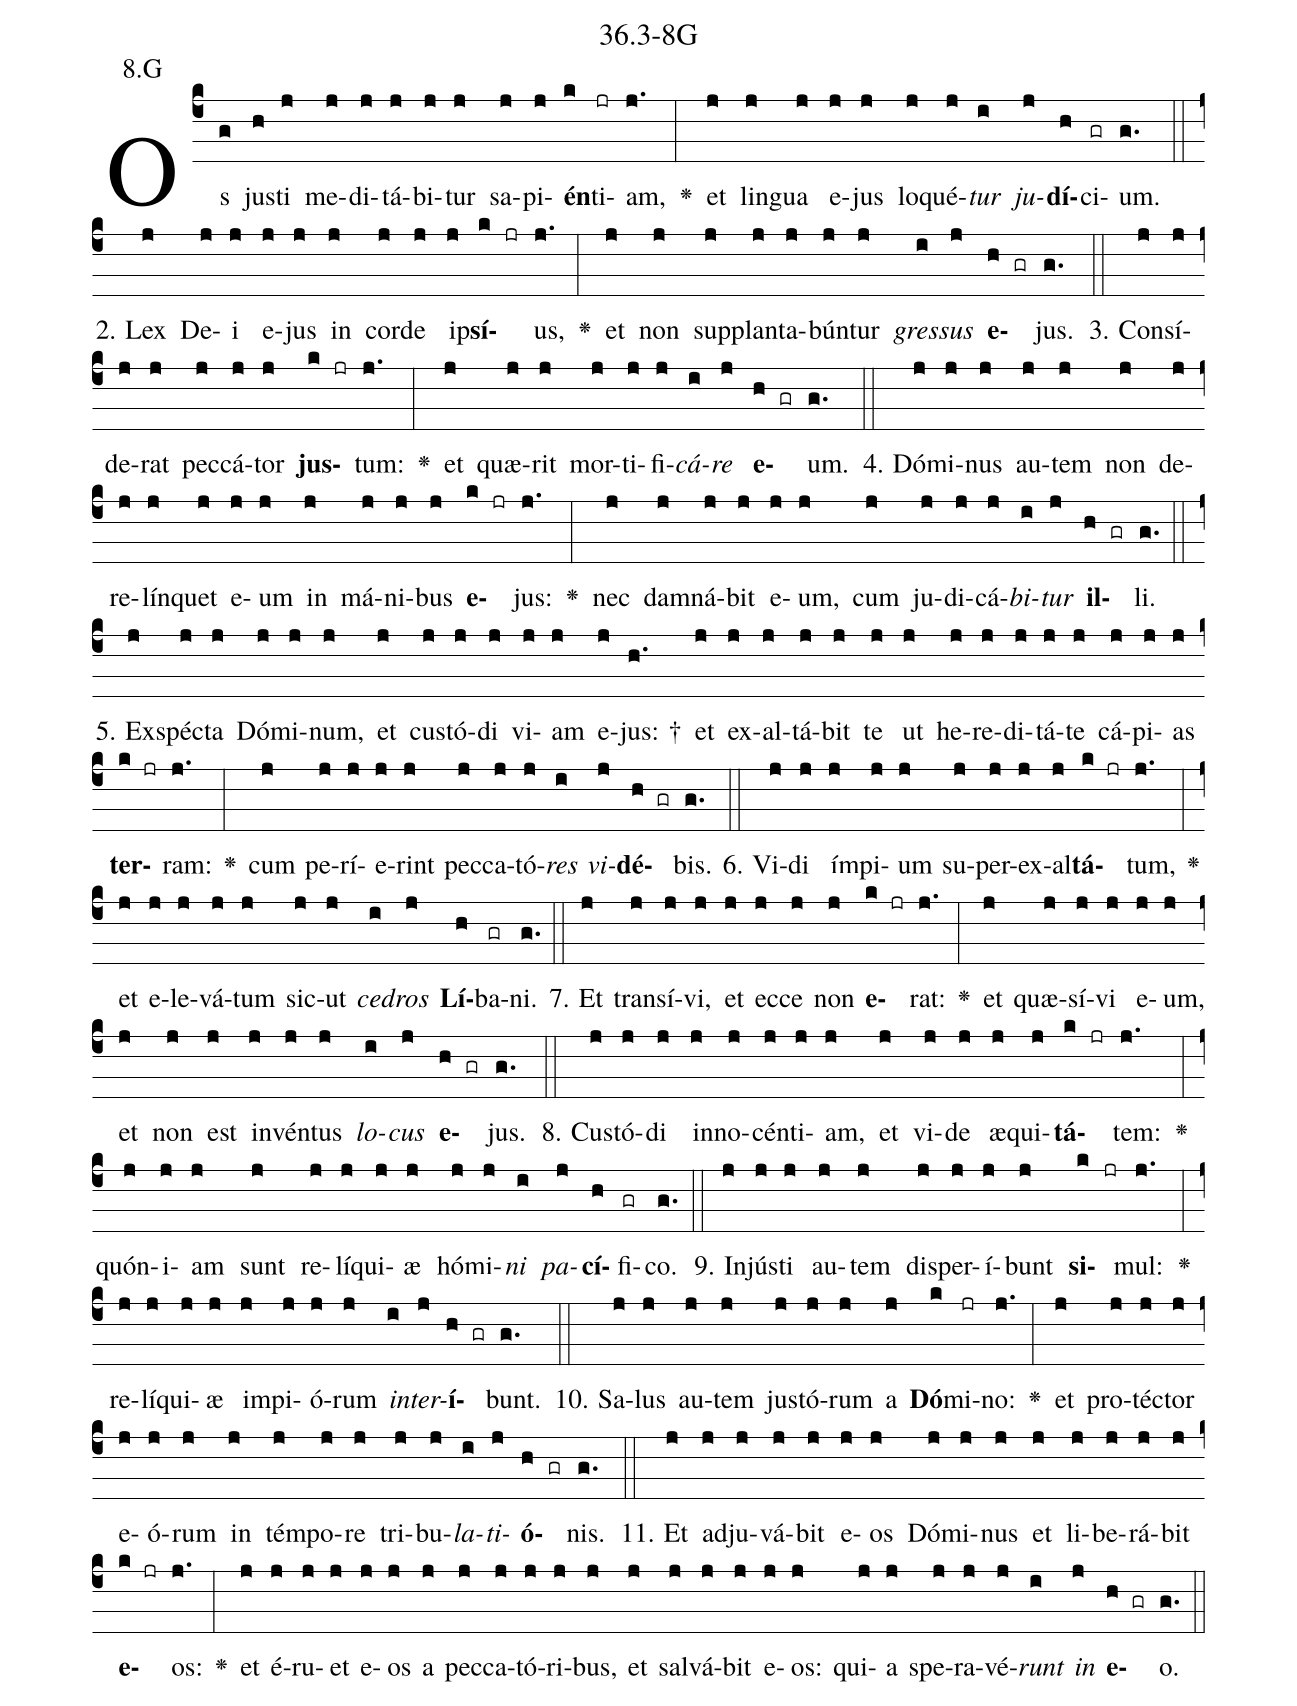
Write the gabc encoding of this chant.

name: 36.3-8G;
annotation: 8.G;
%%
(c4)Os(g) jus(h)ti(j) me(j)di(j)tá(j)bi(j)tur(j) sa(j)pi(j)<b>én</b>(k)ti(jr)am,(j.) <v>\greheightstar</v>(:) et(j) lin(j)gua(j) e(j)jus(j) lo(j)qué(j)<i>tur</i>(i) <i>ju</i>(j)<b>dí</b>(h)ci(gr)um.(g.) (::)
2. Lex(j) De(j)i(j) e(j)jus(j) in(j) cor(j)de(j) ip(j)<b>sí</b>(k jr)us,(j.) <v>\greheightstar</v>(:) et(j) non(j) sup(j)plan(j)ta(j)bún(j)tur(j) <i>gres</i>(i)<i>sus</i>(j) <b>e</b>(h gr)jus.(g.) (::)
3. Con(j)sí(j)de(j)rat(j) pec(j)cá(j)tor(j) <b>jus</b>(k jr)tum:(j.) <v>\greheightstar</v>(:) et(j) quæ(j)rit(j) mor(j)ti(j)fi(j)<i>cá</i>(i)<i>re</i>(j) <b>e</b>(h gr)um.(g.) (::)
4. Dó(j)mi(j)nus(j) au(j)tem(j) non(j) de(j)re(j)lín(j)quet(j) e(j)um(j) in(j) má(j)ni(j)bus(j) <b>e</b>(k jr)jus:(j.) <v>\greheightstar</v>(:) nec(j) dam(j)ná(j)bit(j) e(j)um,(j) cum(j) ju(j)di(j)cá(j)<i>bi</i>(i)<i>tur</i>(j) <b>il</b>(h gr)li.(g.) (::)
5. Ex(j)spéc(j)ta(j) Dó(j)mi(j)num,(j) et(j) cus(j)tó(j)di(j) vi(j)am(j) e(j)jus: †(h.) et(j) ex(j)al(j)tá(j)bit(j) te(j) ut(j) he(j)re(j)di(j)tá(j)te(j) cá(j)pi(j)as(j) <b>ter</b>(k jr)ram:(j.) <v>\greheightstar</v>(:) cum(j) pe(j)rí(j)e(j)rint(j) pec(j)ca(j)tó(j)<i>res</i>(i) <i>vi</i>(j)<b>dé</b>(h gr)bis.(g.) (::)
6. Vi(j)di(j) ím(j)pi(j)um(j) su(j)per(j)ex(j)al(j)<b>tá</b>(k jr)tum,(j.) <v>\greheightstar</v>(:) et(j) e(j)le(j)vá(j)tum(j) sic(j)ut(j) <i>ce</i>(i)<i>dros</i>(j) <b>Lí</b>(h)ba(gr)ni.(g.) (::)
7. Et(j) trans(j)í(j)vi,(j) et(j) ec(j)ce(j) non(j) <b>e</b>(k jr)rat:(j.) <v>\greheightstar</v>(:) et(j) quæ(j)sí(j)vi(j) e(j)um,(j) et(j) non(j) est(j) in(j)vén(j)tus(j) <i>lo</i>(i)<i>cus</i>(j) <b>e</b>(h gr)jus.(g.) (::)
8. Cus(j)tó(j)di(j) in(j)no(j)cén(j)ti(j)am,(j) et(j) vi(j)de(j) æ(j)qui(j)<b>tá</b>(k jr)tem:(j.) <v>\greheightstar</v>(:) quón(j)i(j)am(j) sunt(j) re(j)lí(j)qui(j)æ(j) hó(j)mi(j)<i>ni</i>(i) <i>pa</i>(j)<b>cí</b>(h)fi(gr)co.(g.) (::)
9. In(j)jús(j)ti(j) au(j)tem(j) dis(j)per(j)í(j)bunt(j) <b>si</b>(k jr)mul:(j.) <v>\greheightstar</v>(:) re(j)lí(j)qui(j)æ(j) im(j)pi(j)ó(j)rum(j) <i>in</i>(i)<i>ter</i>(j)<b>í</b>(h gr)bunt.(g.) (::)
10. Sa(j)lus(j) au(j)tem(j) jus(j)tó(j)rum(j) a(j) <b>Dó</b>(k)mi(jr)no:(j.) <v>\greheightstar</v>(:) et(j) pro(j)téc(j)tor(j) e(j)ó(j)rum(j) in(j) tém(j)po(j)re(j) tri(j)bu(j)<i>la</i>(i)<i>ti</i>(j)<b>ó</b>(h gr)nis.(g.) (::)
11. Et(j) ad(j)ju(j)vá(j)bit(j) e(j)os(j) Dó(j)mi(j)nus(j) et(j) li(j)be(j)rá(j)bit(j) <b>e</b>(k jr)os:(j.) <v>\greheightstar</v>(:) et(j) é(j)ru(j)et(j) e(j)os(j) a(j) pec(j)ca(j)tó(j)ri(j)bus,(j) et(j) sal(j)vá(j)bit(j) e(j)os:(j) qui(j)a(j) spe(j)ra(j)vé(j)<i>runt</i>(i) <i>in</i>(j) <b>e</b>(h gr)o.(g.) (::)
